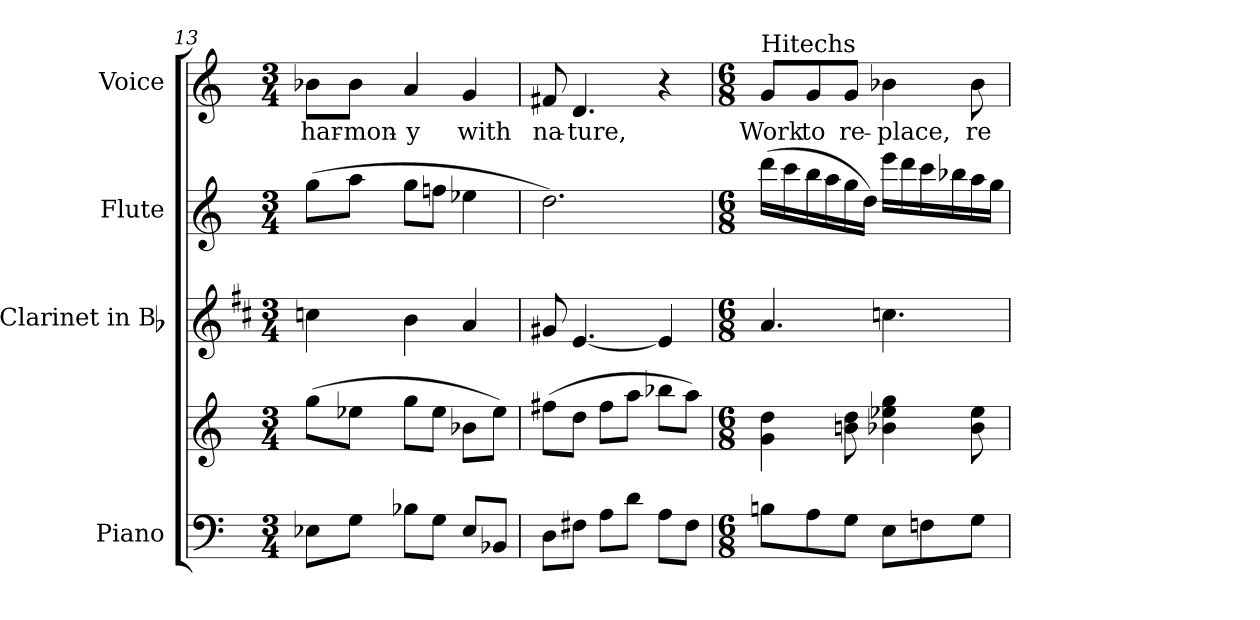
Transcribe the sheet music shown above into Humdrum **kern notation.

**kern	**kern	**kern	**kern	**kern	**text
*part4	*part4	*part3	*part2	*part1	*part1
*staff5	*staff4	*staff3	*staff2	*staff1	*staff1
*I"Piano	*	*I"Clarinet in Bb	*I"Flute	*I"Voice	*
*I'Pno.	*	*I'Cl.	*I'Fl.	*I'Voice	*
*clefF4	*clefG2	*clefG2	*clefG2	*clefG2	*
*	*	*ITrd1c2	*	*	*
*k[]	*k[]	*k[]	*k[]	*k[]	*
*C:	*C:	*C:	*C:	*C:	*
*M3/4	*M3/4	*M3/4	*M3/4	*M3/4	*
=13	=13	=13	=13	=13	=13
!	!	!	!	!	!LO:LY:b:color=#000000
8E-Xi\L	(8ggi\L	4b-Xi\	(8ggi\L	8b-Xi\L	har-
!	!	!	!	!	!LO:LY:b:color=#000000
8Gi\J	8ee-Xi\J	.	8aai\J	8b-i\J	-mon-
!	!	!	!	!	!LO:LY:b:color=#000000
8B-Xi\L	8ggi\L	4ai\	8ggi\L	4ai/	-y
8Gi\J	8ee-i\J	.	8ffni\J	.	.
!	!	!	!	!	!LO:LY:b:color=#000000
8E-i/L	8b-Xi\L	4gi/	4ee-Xi\	4gi/	with
8BB-Xi/J	8ee-i\J)	.	.	.	.
=14	=14	=14	=14	=14	=14
!	!	!	!	!	!LO:LY:b:color=#000000
8Di\L	(8ff#Xi\L	8f#Xi/	2.ddi\)	8f#Xi/	na-
!	!	!	!	!	!LO:LY:b:color=#000000
8F#Xi\J	8ddi\J	[4.di/	.	4.di/	-ture,
8Ai\L	8ff#i\L	.	.	.	.
8di\J	8aai\J	.	.	.	.
8Ai\L	8bb-Xi\L	4di/]	.	4r	.
8F#i\J	8aai\J)	.	.	.	.
=15	=15	=15	=15	=15	=15
*M6/8	*M6/8	*M6/8	*M6/8	*M6/8	*
!	!	!	!	!LO:TX:a:t=Hitechs	!
!	!	!	!	!	!LO:LY:b:color=#000000
8Bni\L	4gi\ 4ddi	4.gi/	(16dddi\LL	8gi/L	Work
.	.	.	16ccci\	.	.
!	!	!	!	!	!LO:LY:b:color=#000000
8Ai\	.	.	16bbi\	8gi/	to
.	.	.	16aai\	.	.
!	!	!	!	!	!LO:LY:b:color=#000000
8Gi\J	8bni\ 8ddi	.	16ggi\	8gi/J	re-
.	.	.	16ddi\JJ)	.	.
!	!	!	!	!	!LO:LY:b:color=#000000
8Ei\L	4b-Xi\ 4ee-Xi 4ggi	4.b-Xi\	16eeei\LL	4b-Xi\	-place,
.	.	.	16dddi\	.	.
8Fni\	.	.	16ccci\	.	.
.	.	.	16bb-Xi\	.	.
!	!	!	!	!	!LO:LY:b:color=#000000
8Gi\J	8b-i\ 8ee-i	.	16aai\	8b-i\	re-
.	.	.	16ggi\JJ	.	.
=	=	=	=	=	=
*-	*-	*-	*-	*-	*-
